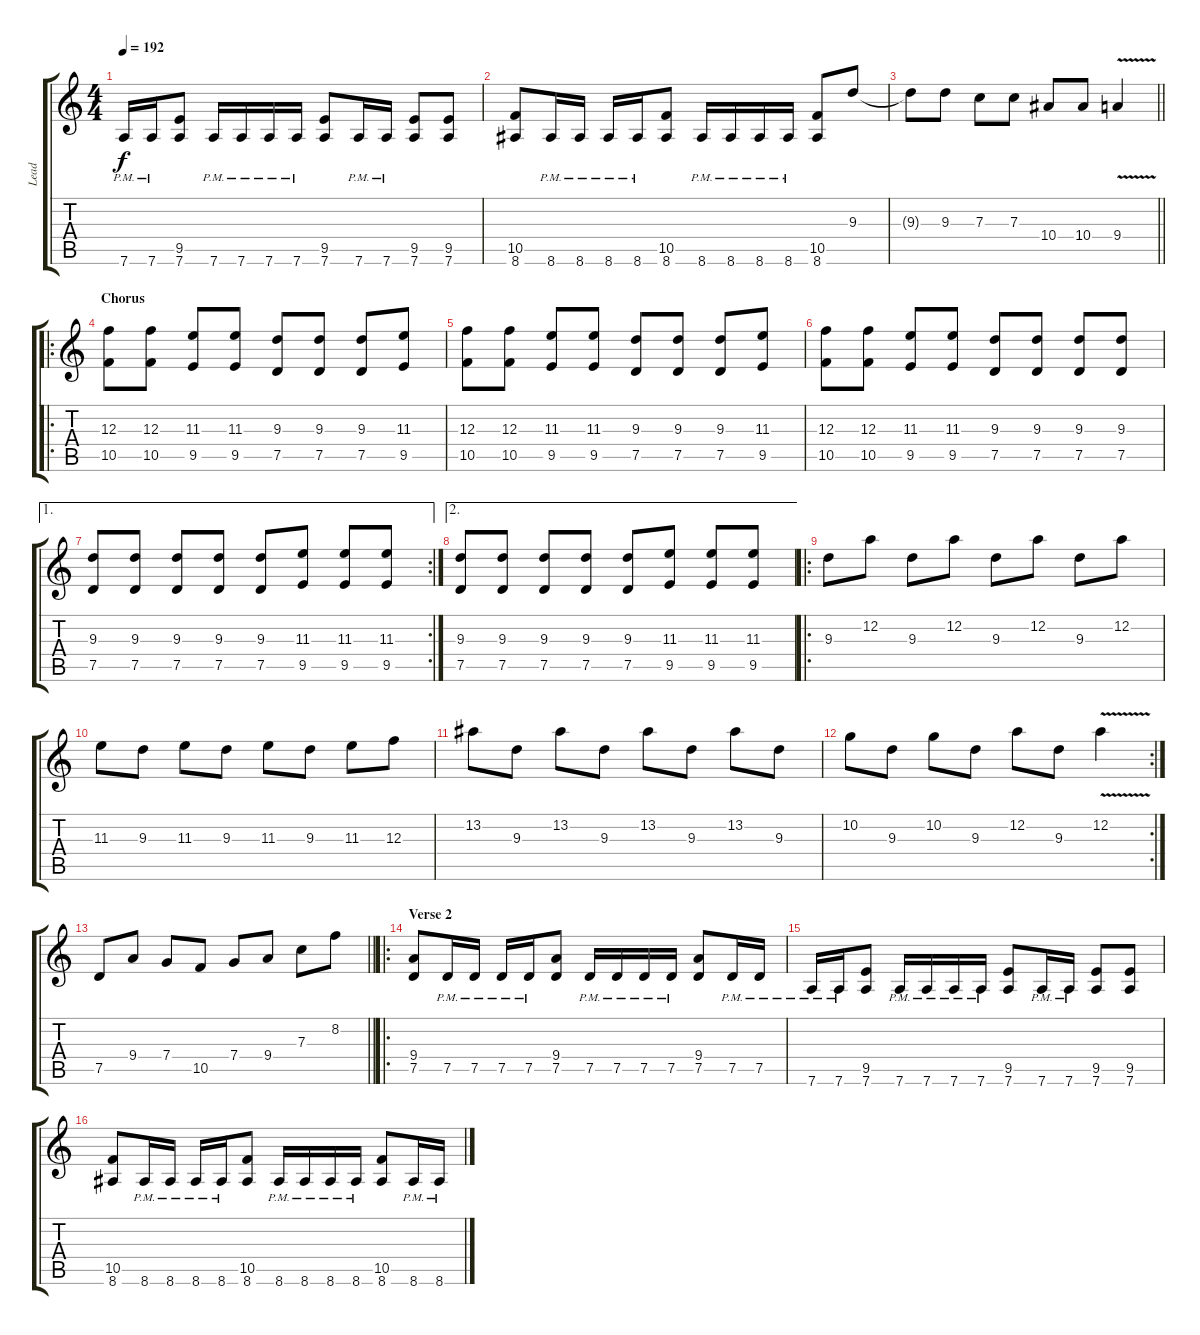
\track ("Lead " "Lead ") {instrument acousticguitarsteel}
\staff {score tabs}
\tuning (D4 A3 F3 C3 G2 D2) {hide}
\ts (4 4)
\tempo 192
\clef g2
\ks c
7.6{pm}.16{dy f} 7.6{pm}.16 (9.5 7.6).8 7.6{pm}.16 7.6{pm}.16 7.6{pm}.16 7.6{pm}.16 (9.5 7.6).8 7.6{pm}.16 7.6{pm}.16 (9.5 7.6).8 (9.5 7.6).8 |
(10.5 8.6).8 8.6{pm}.16 8.6{pm}.16 8.6{pm}.16 8.6{pm}.16 (10.5 8.6).8 8.6{pm}.16 8.6{pm}.16 8.6{pm}.16 8.6{pm}.16 (10.5 8.6).8 9.3.8 |
\barLineRight lightlight
9.3{t}.8 9.3.8 7.3.8 7.3.8 10.4.8 10.4.8 9.4{v}.4 |
\ro
\section ("" "Chorus")
(12.3 10.5).8 (12.3 10.5).8 (11.3 9.5).8 (11.3 9.5).8 (9.3 7.5).8 (9.3 7.5).8 (9.3 7.5).8 (11.3 9.5).8 |
(12.3 10.5).8 (12.3 10.5).8 (11.3 9.5).8 (11.3 9.5).8 (9.3 7.5).8 (9.3 7.5).8 (9.3 7.5).8 (11.3 9.5).8 |
(12.3 10.5).8 (12.3 10.5).8 (11.3 9.5).8 (11.3 9.5).8 (9.3 7.5).8 (9.3 7.5).8 (9.3 7.5).8 (9.3 7.5).8 |
\ae 1
\rc 2
(9.3 7.5).8 (9.3 7.5).8 (9.3 7.5).8 (9.3 7.5).8 (9.3 7.5).8 (11.3 9.5).8 (11.3 9.5).8 (11.3 9.5).8 |
\ae 2
(9.3 7.5).8 (9.3 7.5).8 (9.3 7.5).8 (9.3 7.5).8 (9.3 7.5).8 (11.3 9.5).8 (11.3 9.5).8 (11.3 9.5).8 |
\ro
9.3.8{instrument overdrivenguitar} 12.2.8 9.3.8 12.2.8 9.3.8 12.2.8 9.3.8 12.2.8 |
11.3.8 9.3.8 11.3.8 9.3.8 11.3.8 9.3.8 11.3.8 12.3.8 |
13.2.8 9.3.8 13.2.8 9.3.8 13.2.8 9.3.8 13.2.8 9.3.8 |
\rc 2
10.2.8 9.3.8 10.2.8 9.3.8 12.2.8 9.3.8 12.2{v}.4 |
\barLineRight lightlight
7.5.8 9.4.8 7.4.8 10.5.8 7.4.8 9.4.8 7.3.8 8.2.8 |
\ro
\section ("" "Verse 2")
(9.4 7.5).8 7.5{pm}.16 7.5{pm}.16 7.5{pm}.16 7.5{pm}.16 (9.4 7.5).8 7.5{pm}.16 7.5{pm}.16 7.5{pm}.16 7.5{pm}.16 (9.4 7.5).8 7.5{pm}.16 7.5{pm}.16 |
7.6{pm}.16 7.6{pm}.16 (9.5 7.6).8 7.6{pm}.16 7.6{pm}.16 7.6{pm}.16 7.6{pm}.16 (9.5 7.6).8 7.6{pm}.16 7.6{pm}.16 (9.5 7.6).8 (9.5 7.6).8 |
(10.5 8.6).8 8.6{pm}.16 8.6{pm}.16 8.6{pm}.16 8.6{pm}.16 (10.5 8.6).8 8.6{pm}.16 8.6{pm}.16 8.6{pm}.16 8.6{pm}.16 (10.5 8.6).8 8.6{pm}.16 8.6{pm}.16
